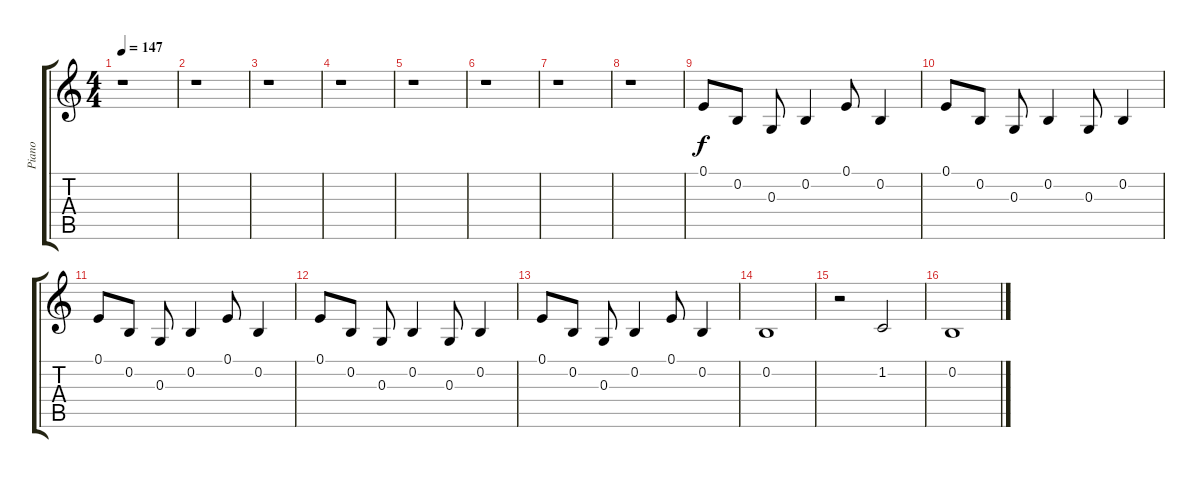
\track ("Piano" "Piano") {instrument electricgrandpiano}
\staff {score tabs}
\tuning (E4 B3 G3 D3 A2 E2) {hide}
\ts (4 4)
\tempo 147
\clef g2
\ks c
r.1{dy f} |
r.1 |
r.1 |
r.1 |
r.1 |
r.1 |
r.1 |
r.1 |
0.1.8 0.2.8 0.3.8 0.2.4 0.1.8 0.2.4 |
0.1.8 0.2.8 0.3.8 0.2.4 0.3.8 0.2.4 |
0.1.8 0.2.8 0.3.8 0.2.4 0.1.8 0.2.4 |
0.1.8 0.2.8 0.3.8 0.2.4 0.3.8 0.2.4 |
0.1.8 0.2.8 0.3.8 0.2.4 0.1.8 0.2.4 |
0.2.1 |
r.2 1.2.2 |
0.2.1
